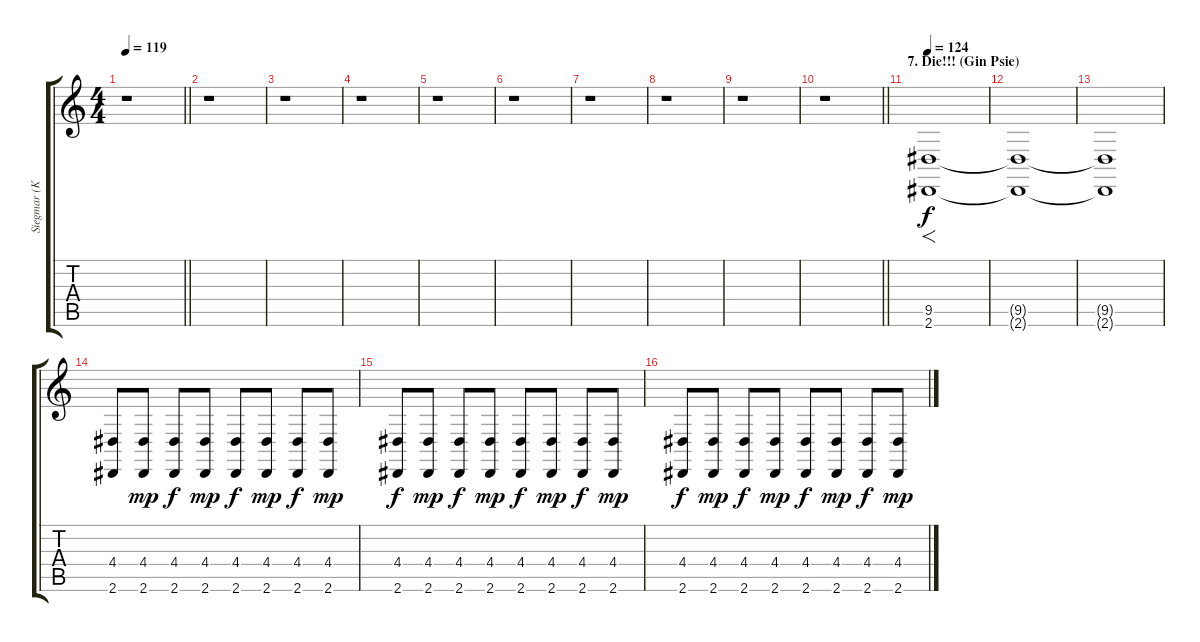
\track ("Siegmar (Keyboard III)" "Siegmar (K") {instrument pad2warm}
\staff {score tabs}
\tuning (Db4 Ab3 E3 B2 Gb2 Db2) {hide}
\ts (4 4)
\tempo 119
\clef g2
\barLineRight lightlight
\ks c
r.1{dy f} |
r.1 |
r.1 |
r.1 |
r.1 |
r.1 |
r.1 |
r.1 |
r.1 |
\barLineRight lightlight
r.1 |
\section ("" "7. Die!!! (Gin Psie)")
\tempo 124
(9.5 2.6).1{f volume 10 instrument pad2warm} |
(9.5{t} 2.6{t}).1 |
(9.5{t} 2.6{t}).1 |
(4.4 2.6).8{instrument stringensemble2} (4.4 2.6).8{dy mp} (4.4 2.6).8{dy f} (4.4 2.6).8{dy mp} (4.4 2.6).8{dy f} (4.4 2.6).8{dy mp} (4.4 2.6).8{dy f} (4.4 2.6).8{dy mp} |
(4.4 2.6).8{dy f} (4.4 2.6).8{dy mp} (4.4 2.6).8{dy f} (4.4 2.6).8{dy mp} (4.4 2.6).8{dy f} (4.4 2.6).8{dy mp} (4.4 2.6).8{dy f} (4.4 2.6).8{dy mp} |
(4.4 2.6).8{dy f} (4.4 2.6).8{dy mp} (4.4 2.6).8{dy f} (4.4 2.6).8{dy mp} (4.4 2.6).8{dy f} (4.4 2.6).8{dy mp} (4.4 2.6).8{dy f} (4.4 2.6).8{dy mp}
